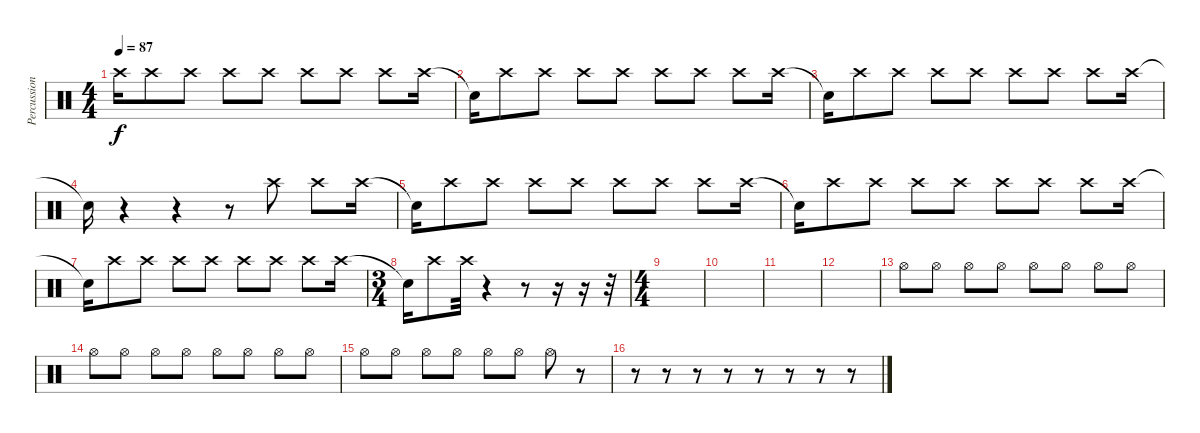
\track ("Percussion2" "Percussion") {instrument percussion}
\staff {score}
\articulation defaults
\ts (4 4)
\tempo 87
\clef neutral
\ks c "Crash high (hit)"{t}.16{dy f} "Crash high (hit)".8 "Crash high (hit)".8 "Crash high (hit)".8 "Crash high (hit)".8 "Crash high (hit)".8 "Crash high (hit)".8 "Crash high (hit)".8 "Crash high (hit)".16
|
"Snare (hit)"{t}.16 "Crash high (hit)".8 "Crash high (hit)".8 "Crash high (hit)".8 "Crash high (hit)".8 "Crash high (hit)".8 "Crash high (hit)".8 "Crash high (hit)".8 "Crash high (hit)".16 |
"Snare (hit)"{t}.16 "Crash high (hit)".8 "Crash high (hit)".8 "Crash high (hit)".8 "Crash high (hit)".8 "Crash high (hit)".8 "Crash high (hit)".8 "Crash high (hit)".8 "Crash high (hit)".16 |
"Snare (hit)"{t}.16 r.4 r.4 r.8 "Crash high (hit)".8 "Crash high (hit)".8 "Crash high (hit)".16 |
"Snare (hit)"{t}.16 "Crash high (hit)".8 "Crash high (hit)".8 "Crash high (hit)".8 "Crash high (hit)".8 "Crash high (hit)".8 "Crash high (hit)".8 "Crash high (hit)".8 "Crash high (hit)".16 |
"Snare (hit)"{t}.16 "Crash high (hit)".8 "Crash high (hit)".8 "Crash high (hit)".8 "Crash high (hit)".8 "Crash high (hit)".8 "Crash high (hit)".8 "Crash high (hit)".8 "Crash high (hit)".16 |
"Snare (hit)"{t}.16 "Crash high (hit)".8 "Crash high (hit)".8 "Crash high (hit)".8 "Crash high (hit)".8 "Crash high (hit)".8 "Crash high (hit)".8 "Crash high (hit)".8 "Crash high (hit)".16 |
\ts (3 4)
"Snare (hit)"{t}.16 "Crash high (hit)".8 "Crash high (hit)".32 r.4 r.8 r.16 r.16 r.32 |
\ts (4 4)
|
|
|
|
"Hi-Hat (open)".8 "Hi-Hat (open)".8 "Hi-Hat (open)".8 "Hi-Hat (open)".8 "Hi-Hat (open)".8 "Hi-Hat (open)".8 "Hi-Hat (open)".8 "Hi-Hat (open)".8 |
"Hi-Hat (open)".8 "Hi-Hat (open)".8 "Hi-Hat (open)".8 "Hi-Hat (open)".8 "Hi-Hat (open)".8 "Hi-Hat (open)".8 "Hi-Hat (open)".8 "Hi-Hat (open)".8 |
"Hi-Hat (open)".8 "Hi-Hat (open)".8 "Hi-Hat (open)".8 "Hi-Hat (open)".8 "Hi-Hat (open)".8 "Hi-Hat (open)".8 "Hi-Hat (open)".8 r.8 |
r.8 r.8 r.8 r.8 r.8 r.8 r.8 r.8
